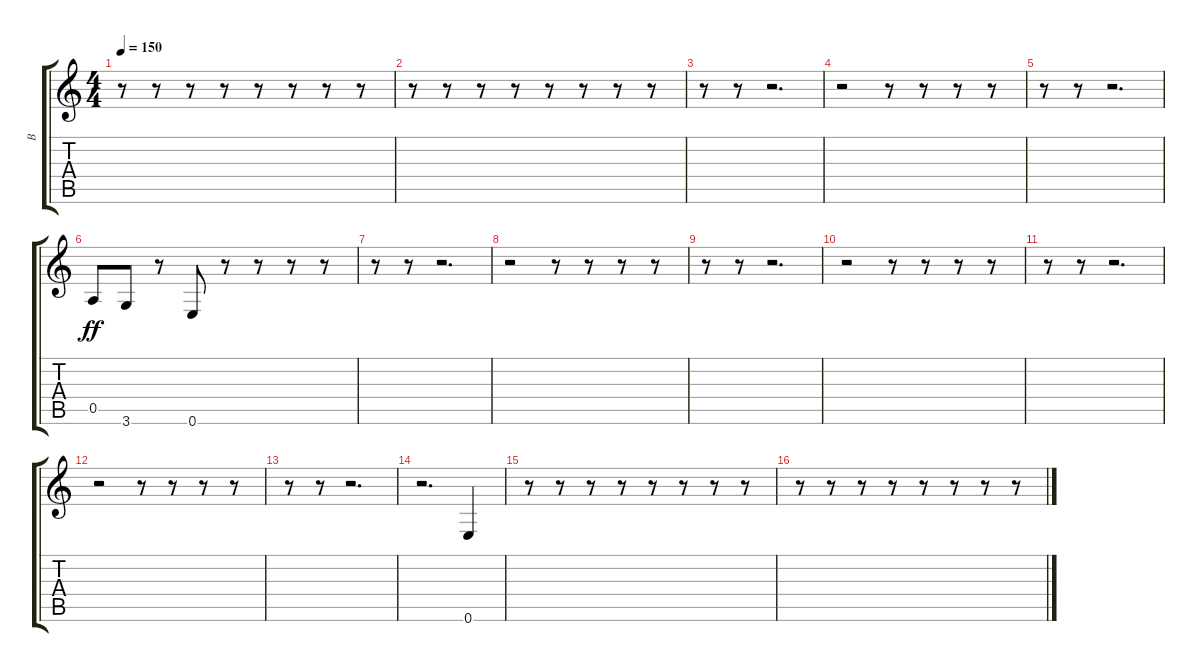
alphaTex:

\track ("B" "B") {instrument electricbasspick}
\staff {score tabs}
\tuning (E4 B3 G3 D3 A2 E2) {hide}
\ts (4 4)
\tempo 150
\clef g2
\ks c
r.8{dy f} r.8 r.8 r.8 r.8 r.8 r.8 r.8 |
r.8 r.8 r.8 r.8 r.8 r.8 r.8 r.8 |
r.8 r.8 r.2{d} |
r.2 r.8 r.8 r.8 r.8 |
r.8 r.8 r.2{d} |
0.5.8{dy ff} 3.6.8 r.8 0.6.8 r.8 r.8 r.8 r.8 |
r.8 r.8 r.2{d} |
r.2 r.8 r.8 r.8 r.8 |
r.8 r.8 r.2{d} |
r.2 r.8 r.8 r.8 r.8 |
r.8 r.8 r.2{d} |
r.2 r.8 r.8 r.8 r.8 |
r.8 r.8 r.2{d} |
r.2{d} 0.6.4 |
r.8 r.8 r.8 r.8 r.8 r.8 r.8 r.8 |
r.8 r.8 r.8 r.8 r.8 r.8 r.8 r.8
